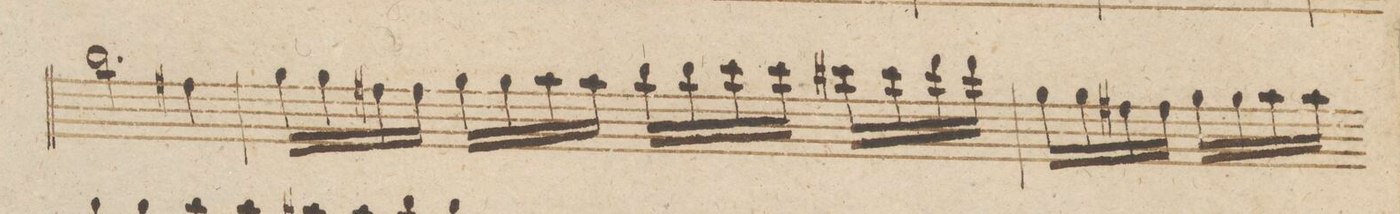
**kern	**dynam
*I"Violino 1mo	*
*clefG2	*
*k[b-]	*
*met(c)	*
*M4/4	*
2.bb-\	.
4ff#X\	.
=143	=143
16gg\LL	.
16gg\	.
16ff#X\	.
16ff#\JJ	.
16gg\LL	.
16gg\	.
16aa\	.
16aa\JJ	.
16bb-\LL	.
16bb-\	.
16ccc\	.
16ccc\JJ	.
16ccc#X\LL	.
16ccc#\	.
16ddd\	.
16ddd\JJ	.
=144	=144
16gg\LL	.
16gg\	.
16ff#X\	.
16ff#\JJ	.
16gg\LL	.
16gg\	.
16aa\	.
16aa\JJ	.
*-	*-
